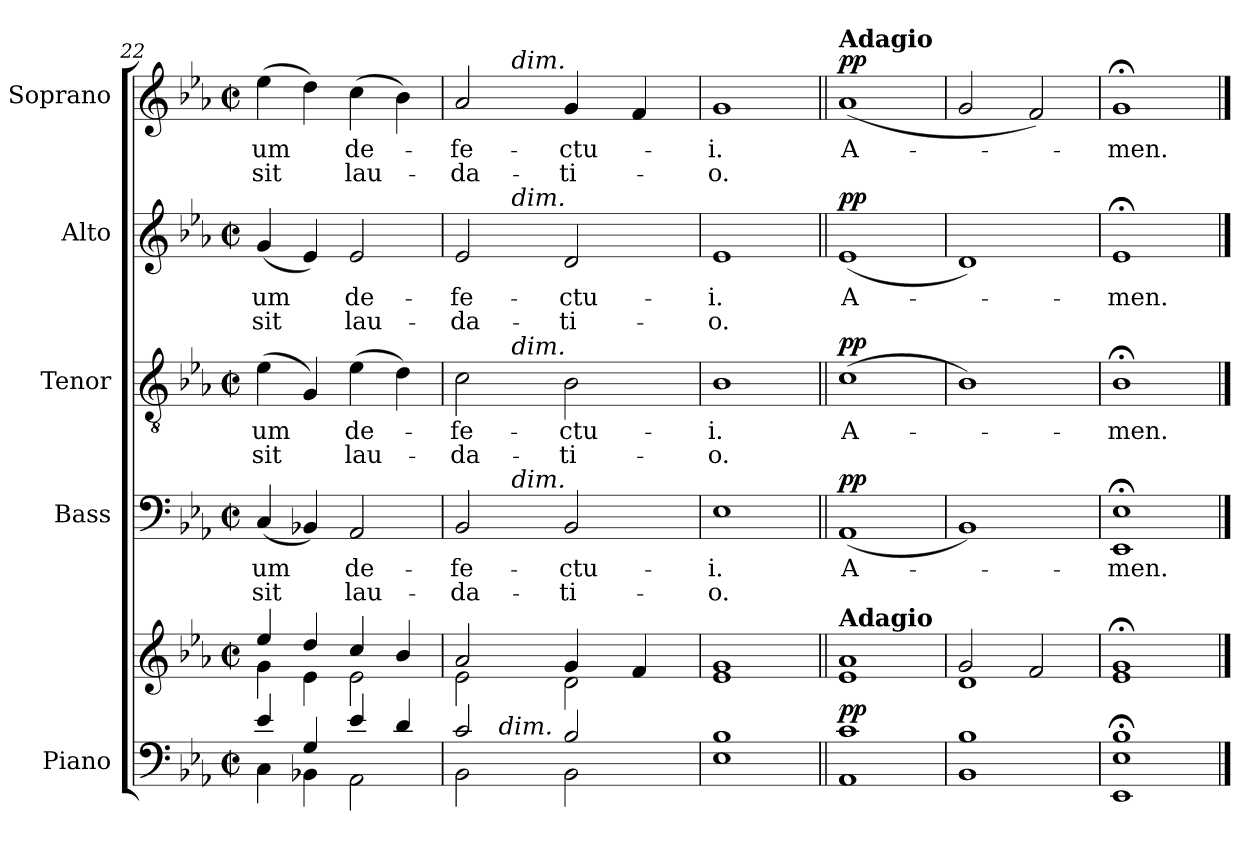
**kern	**kern	**dynam	**kern	**text	**text	**dynam	**kern	**text	**text	**dynam	**kern	**text	**text	**dynam	**kern	**text	**text	**dynam
*part5	*part5	*part5	*part4	*part4	*part4	*part4	*part3	*part3	*part3	*part3	*part2	*part2	*part2	*part2	*part1	*part1	*part1	*part1
*staff6	*staff5	*staff5/6	*staff4	*staff4	*staff4	*staff4	*staff3	*staff3	*staff3	*staff3	*staff2	*staff2	*staff2	*staff2	*staff1	*staff1	*staff1	*staff1
*I"Piano	*	*	*I"Bass	*	*	*	*I"Tenor	*	*	*	*I"Alto	*	*	*	*I"Soprano	*	*	*
*I'Pno	*	*	*	*	*	*	*	*	*	*	*	*	*	*	*I'Pno	*	*	*
*clefF4	*clefG2	*	*clefF4	*	*	*	*clefGv2	*	*	*	*clefG2	*	*	*	*clefG2	*	*	*
*k[b-e-a-]	*k[b-e-a-]	*	*k[b-e-a-]	*	*	*	*k[b-e-a-]	*	*	*	*k[b-e-a-]	*	*	*	*k[b-e-a-]	*	*	*
*E-:	*E-:	*	*E-:	*	*	*	*E-:	*	*	*	*E-:	*	*	*	*E-:	*	*	*
*M2/2	*M2/2	*	*M2/2	*	*	*	*M2/2	*	*	*	*M2/2	*	*	*	*M2/2	*	*	*
*met(c|)	*met(c|)	*	*met(c|)	*	*	*	*met(c|)	*	*	*	*met(c|)	*	*	*	*met(c|)	*	*	*
=22	=22	=22	=22	=22	=22	=22	=22	=22	=22	=22	=22	=22	=22	=22	=22	=22	=22	=22
*^	*^	*	*	*	*	*	*	*	*	*	*	*	*	*	*	*	*	*
4e-/	4C\	4ee-/	4g\	.	(4C/	-um	sit	.	(4e-\	-um	sit	.	(4g/	um	sit	.	(4ee-\	-um	sit	.
4G/	4BB-X\	4dd/	4e-\	.	4BB-X/)	.	.	.	4G/)	.	.	.	4e-/)	.	.	.	4dd\)	.	.	.
4e-/	2AA-\	4cc/	2e-\	.	2AA-/	de-	lau-	.	(4e-\	de-	lau-	.	2e-/	-de-	lau-	.	(4cc\	de-	lau-	.
4d/	.	4b-/	.	.	.	.	.	.	4d\)	.	.	.	.	.	.	.	4b-\)	.	.	.
=23	=23	=23	=23	=23	=23	=23	=23	=23	=23	=23	=23	=23	=23	=23	=23	=23	=23	=23	=23	=23
*	*^	*	*	*	*^	*	*	*	*^	*	*	*	*^	*	*	*	*^	*	*	*
2c/	2BB-\	8ryy	2a-/	2e-\	.	2BB-/	8.ryy	-fe-	-da-	.	2c\	8.ryy	-fe-	-da-	.	2e-/	8.ryy	-fe-	-da-	.	2a-/	8.ryy	-fe-	-da-	.
.	.	32ryy	.	.	.	.	.	.	.	.	.	.	.	.	.	.	.	.	.	.	.	.	.	.	.
!	!	!LO:TX:a:i:t=dim.	!	!	!	!	!	!	!	!	!	!	!	!	!	!	!	!	!	!	!	!	!	!	!
.	.	2ryy	.	.	.	.	.	.	.	.	.	.	.	.	.	.	.	.	.	.	.	.	.	.	.
!	!	!	!	!	!	!	!	!	!	!	!	!	!	!	!	!	!	!	!	!	!	!LO:TX:a:i:t=dim.	!	!	!
!	!	!	!	!	!	!	!	!	!	!	!	!	!	!	!	!	!LO:TX:a:i:t=dim.	!	!	!	!	!	!	!	!
!	!	!	!	!	!	!	!	!	!	!	!	!LO:TX:a:i:t=dim.	!	!	!	!	!	!	!	!	!	!	!	!	!
!	!	!	!	!	!	!	!LO:TX:a:i:t=dim.	!	!	!	!	!	!	!	!	!	!	!	!	!	!	!	!	!	!
.	.	.	.	.	.	.	2ryy	.	.	.	.	2ryy	.	.	.	.	2ryy	.	.	.	.	2ryy	.	.	.
2B-/	2BB-\	.	4g/	2d\	.	2BB-/	.	-ctu-	-ti-	.	2B-\	.	-ctu-	-ti-	.	2d/	.	-ctu-	-ti-	.	4g/	.	-ctu-	-ti-	.
.	.	4ryy	.	.	.	.	.	.	.	.	.	.	.	.	.	.	.	.	.	.	.	.	.	.	.
.	.	.	.	.	.	.	4ryy	.	.	.	.	4ryy	.	.	.	.	4ryy	.	.	.	.	4ryy	.	.	.
.	.	.	4f/	.	.	.	.	.	.	.	.	.	.	.	.	.	.	.	.	.	4f/	.	.	.	.
.	.	16.ryy	.	.	.	.	.	.	.	.	.	.	.	.	.	.	.	.	.	.	.	.	.	.	.
.	.	.	.	.	.	.	16ryy	.	.	.	.	16ryy	.	.	.	.	16ryy	.	.	.	.	16ryy	.	.	.
*	*	*	*	*	*	*v	*v	*	*	*	*	*	*	*	*	*v	*v	*	*	*	*v	*v	*	*	*
*	*v	*v	*	*	*	*	*	*	*	*v	*v	*	*	*	*	*	*	*	*	*	*	*
=24	=24	=24	=24	=24	=24	=24	=24	=24	=24	=24	=24	=24	=24	=24	=24	=24	=24	=24	=24	=24
1B-	1E-	1g	1e-	.	1E-	-i.	-o.	.	1B-	-i.	-o.	.	1e-	i.	-o.	.	1g	-i.	-o.	.
=25||	=25||	=25||	=25||	=25||	=25||	=25||	=25||	=25||	=25||	=25||	=25||	=25||	=25||	=25||	=25||	=25||	=25||	=25||	=25||	=25||
!	!	!	!	!	!	!	!	!	!	!	!	!	!	!	!	!	!LO:TX:a:B:t=Adagio	!	!	!
!	!	!LO:TX:a:B:t=Adagio	!	!	!	!	!	!	!	!	!	!	!	!	!	!	!	!	!	!
!	!	!	!	!LO:DY:a=2	!	!	!	!LO:DY:a	!	!	!	!LO:DY:a	!	!	!	!LO:DY:a	!	!	!	!LO:DY:a
1c	1AA-	1a-	1e-	pp	(1AA-	A-	.	pp	(1c	A-	.	pp	(1e-	-A-	.	pp	(1a-	A-	.	pp
=26	=26	=26	=26	=26	=26	=26	=26	=26	=26	=26	=26	=26	=26	=26	=26	=26	=26	=26	=26	=26
1B-	1BB-	2g/	1d	.	1BB-)	.	.	.	1B-)	.	.	.	1d)	.	.	.	2g/	.	.	.
.	.	2f/	.	.	.	.	.	.	.	.	.	.	.	.	.	.	2f/)	.	.	.
=27	=27	=27	=27	=27	=27	=27	=27	=27	=27	=27	=27	=27	=27	=27	=27	=27	=27	=27	=27	=27
1B-;<	1EE- 1E-	1g;<	1e-	.	1EE-;< 1E-;<	-men.	.	.	1B-;<	-men.	.	.	1e-;<	men.	.	.	1g;<	-men.	.	.
*v	*v	*	*	*	*	*	*	*	*	*	*	*	*	*	*	*	*	*	*	*
*	*v	*v	*	*	*	*	*	*	*	*	*	*	*	*	*	*	*	*	*
==	==	==	==	==	==	==	==	==	==	==	==	==	==	==	==	==	==	==
*-	*-	*-	*-	*-	*-	*-	*-	*-	*-	*-	*-	*-	*-	*-	*-	*-	*-	*-
